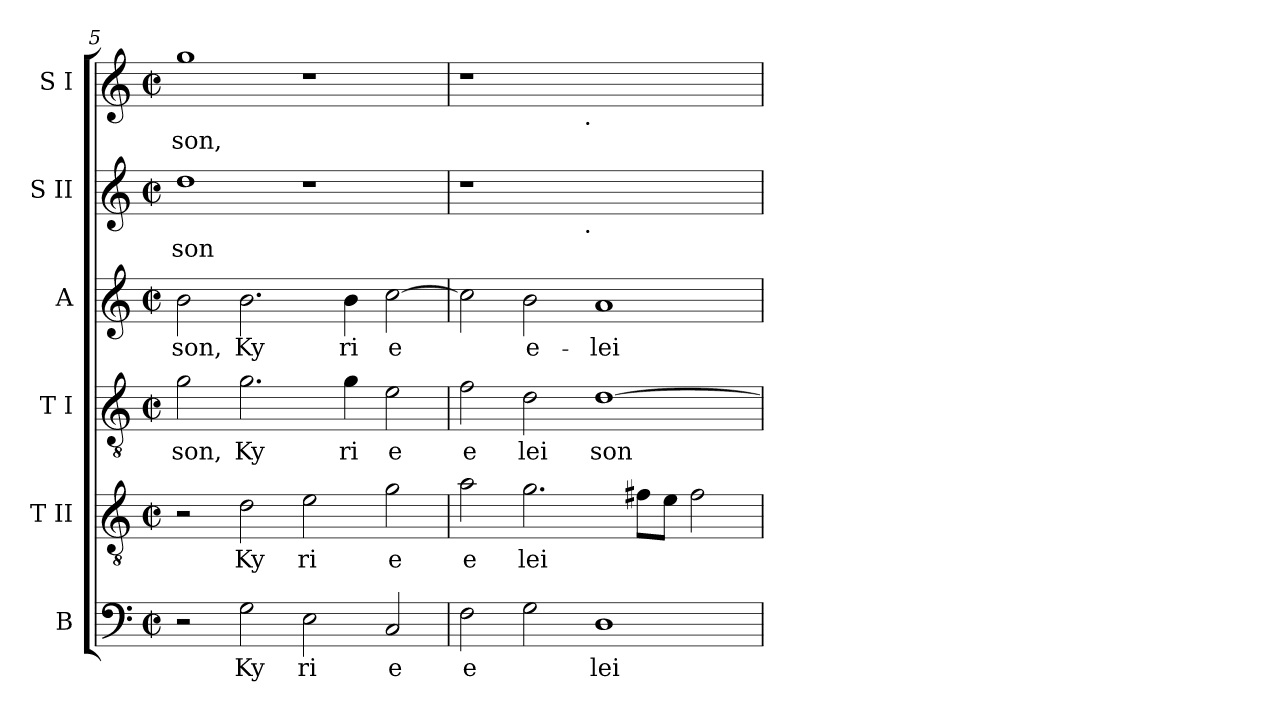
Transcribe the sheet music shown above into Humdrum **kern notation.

**kern	**text	**kern	**text	**kern	**text	**kern	**text	**kern	**text	**kern	**text
*part6	*part6	*part5	*part5	*part4	*part4	*part3	*part3	*part2	*part2	*part1	*part1
*staff6	*staff6	*staff5	*staff5	*staff4	*staff4	*staff3	*staff3	*staff2	*staff2	*staff1	*staff1
*I"B	*	*I"T II	*	*I"T I	*	*I"A	*	*I"S II	*	*I"S I	*
*I'B	*	*I'T II	*	*I'T I	*	*I'A	*	*I'S II	*	*I'S I	*
*clefF4	*	*clefGv2	*	*clefGv2	*	*clefG2	*	*clefG2	*	*clefG2	*
*k[]	*	*k[]	*	*k[]	*	*k[]	*	*k[]	*	*k[]	*
*C:	*	*C:	*	*C:	*	*C:	*	*C:	*	*C:	*
*M2/2	*	*M2/2	*	*M2/2	*	*M2/2	*	*M2/2	*	*M2/2	*
*met(c|)	*	*met(c|)	*	*met(c|)	*	*met(c|)	*	*met(c|)	*	*met(c|)	*
=5	=5	=5	=5	=5	=5	=5	=5	=5	=5	=5	=5
!	!	!	!	!	!LO:LY:b:cj	!	!LO:LY:b:cj	!	!LO:LY:b:cj	!	!LO:LY:b:cj
2r	.	2r	.	2g\	son,	2b\	son,	1dd	son	1gg	-son,
!	!LO:LY:b:cj	!	!LO:LY:b:cj	!	!LO:LY:b:cj	!	!LO:LY:b:cj	!	!	!	!
2G\	Ky	2d\	Ky	2.g\	Ky	2.b\	Ky	.	.	.	.
!	!LO:LY:b:cj	!	!LO:LY:b:cj	!	!	!	!	!	!	!	!
2E\	ri	2e\	ri	.	.	.	.	1r	.	1r	.
!	!	!	!	!	!LO:LY:b:cj	!	!LO:LY:b:cj	!	!	!	!
.	.	.	.	4g\	ri	4b\	ri	.	.	.	.
!	!LO:LY:b:cj	!	!LO:LY:b:cj	!	!LO:LY:b:cj	!	!LO:LY:b:cj	!	!	!	!
2C/	e	2g\	e	2e\	e	[<2cc\	e	.	.	.	.
!!LO:LB:g=z
=6	=6	=6	=6	=6	=6	=6	=6	=6	=6	=6	=6
!	!LO:LY:b:cj	!	!LO:LY:b:cj	!	!LO:LY:b:cj	!	!LO:LY:b:cj	!	!	!	!
*	*	*	*	*	*	*	*	*^	*	*^	*
2F\	e	2a\	e	2f\	e	2cc\]	.	1r	2ryy	.	1r	2ryy	.
!	!LO:LY:b:cj	!	!LO:LY:b:cj	!	!LO:LY:b:cj	!	!LO:LY:b:cj	!	!	!	!	!	!
2G\	.	2.g\	lei	2d\	lei	2b\	e-	.	4...ryy	.	.	4...ryy	.
!	!	!	!	!	!	!	!	!	!	!	!	!LO:TX:b:t=.	!
!	!	!	!	!	!	!	!	!	!LO:TX:b:t=.	!	!	!	!
.	.	.	.	.	.	.	.	.	1ryy	.	.	1ryy	.
!	!LO:LY:b:cj	!	!	!	!LO:LY:b:cj	!	!LO:LY:b:cj	!	!	!	!	!	!
1D	lei	.	.	[>1d	son	1a	-lei-	1ryy	.	.	1ryy	.	.
!	!	!	!LO:LY:b:cj	!	!	!	!	!	!	!	!	!	!
.	.	8f#X\L	.	.	.	.	.	.	.	.	.	.	.
!	!	!	!LO:LY:b:cj	!	!	!	!	!	!	!	!	!	!
.	.	8e\J	.	.	.	.	.	.	.	.	.	.	.
!	!	!	!LO:LY:b:cj	!	!	!	!	!	!	!	!	!	!
.	.	2f#\	.	.	.	.	.	.	.	.	.	.	.
.	.	.	.	.	.	.	.	.	32ryy	.	.	32ryy	.
*	*	*	*	*	*	*	*	*v	*v	*	*	*	*
*	*	*	*	*	*	*	*	*	*	*v	*v	*
=	=	=	=	=	=	=	=	=	=	=	=
*-	*-	*-	*-	*-	*-	*-	*-	*-	*-	*-	*-
